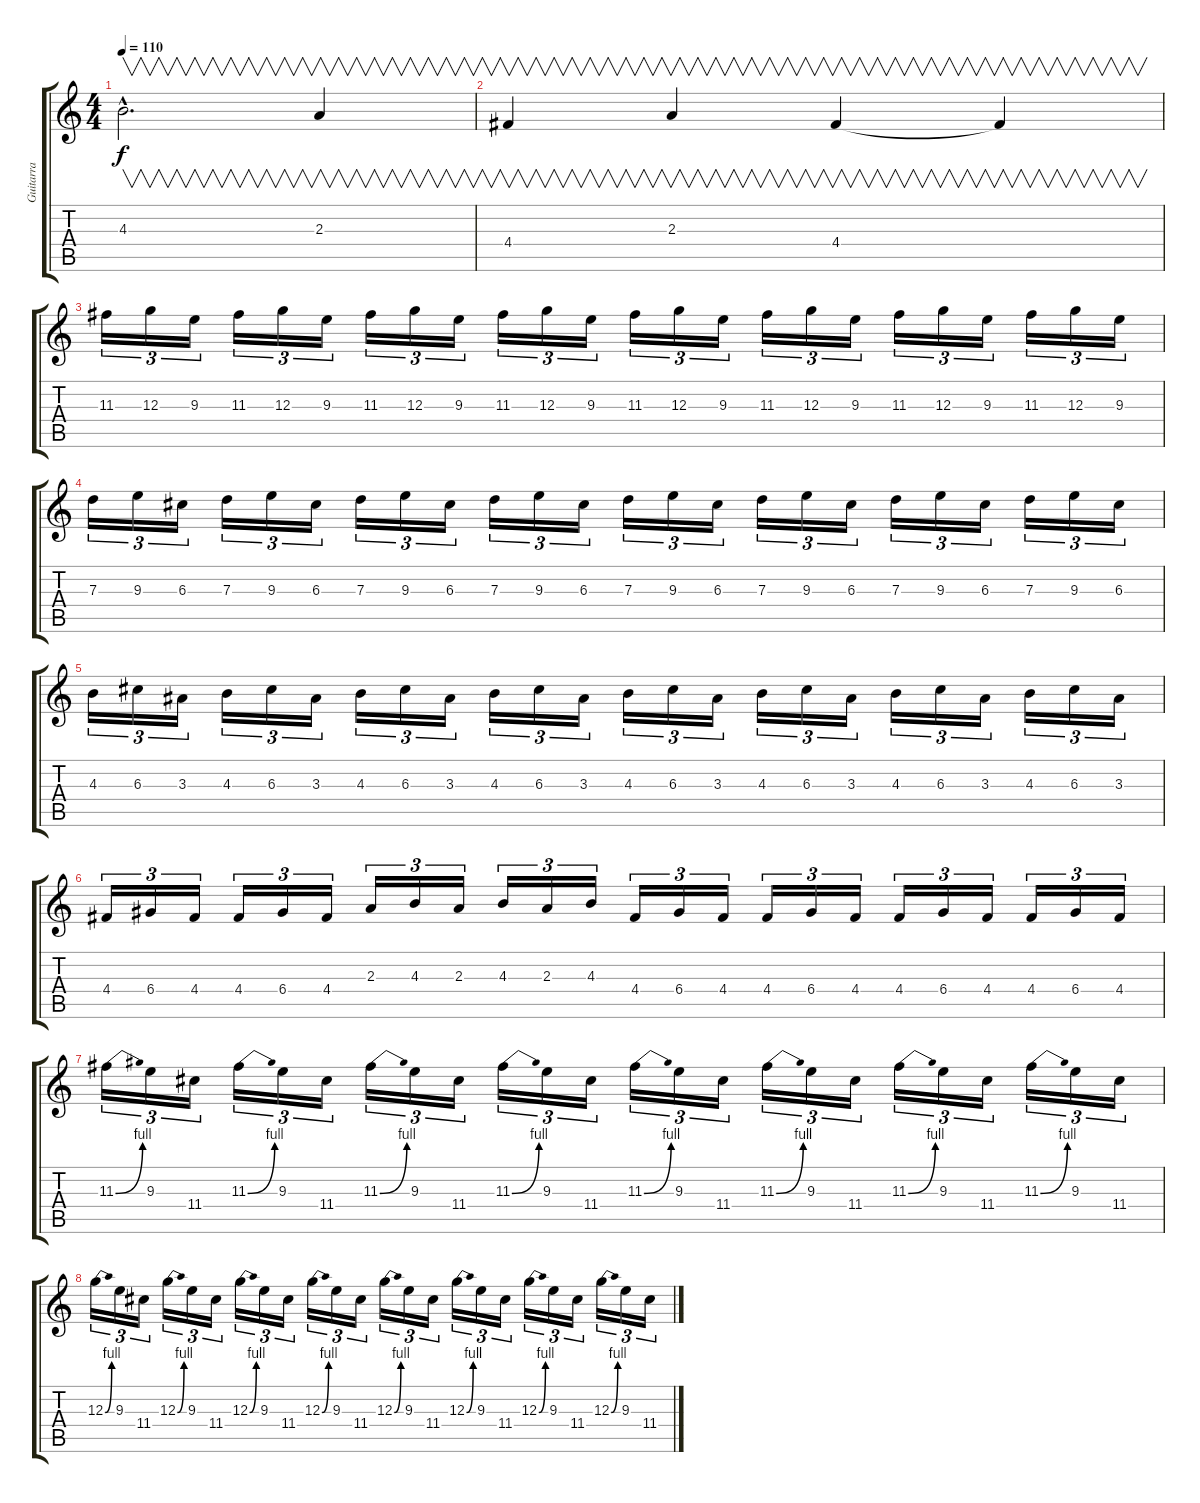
\track ("Guitarra" "Guitarra") {instrument distortionguitar}
\staff {score tabs}
\tuning (E4 B3 G3 D3 A2 E2) {hide}
\ts (4 4)
\tempo 110
\clef g2
\ks c
4.3{hac}.2{v d dy f} 2.3.4{v} |
4.4.4{v} 2.3.4{v} 4.4.4{v} 4.4{t}.4{v} |
11.3.16{tu (3 2)} 12.3.16{tu (3 2)} 9.3.16{tu (3 2)} 11.3.16{tu (3 2)} 12.3.16{tu (3 2)} 9.3.16{tu (3 2)} 11.3.16{tu (3 2)} 12.3.16{tu (3 2)} 9.3.16{tu (3 2)} 11.3.16{tu (3 2)} 12.3.16{tu (3 2)} 9.3.16{tu (3 2)} 11.3.16{tu (3 2)} 12.3.16{tu (3 2)} 9.3.16{tu (3 2)} 11.3.16{tu (3 2)} 12.3.16{tu (3 2)} 9.3.16{tu (3 2)} 11.3.16{tu (3 2)} 12.3.16{tu (3 2)} 9.3.16{tu (3 2)} 11.3.16{tu (3 2)} 12.3.16{tu (3 2)} 9.3.16{tu (3 2)} |
7.3.16{tu (3 2)} 9.3.16{tu (3 2)} 6.3.16{tu (3 2)} 7.3.16{tu (3 2)} 9.3.16{tu (3 2)} 6.3.16{tu (3 2)} 7.3.16{tu (3 2)} 9.3.16{tu (3 2)} 6.3.16{tu (3 2)} 7.3.16{tu (3 2)} 9.3.16{tu (3 2)} 6.3.16{tu (3 2)} 7.3.16{tu (3 2)} 9.3.16{tu (3 2)} 6.3.16{tu (3 2)} 7.3.16{tu (3 2)} 9.3.16{tu (3 2)} 6.3.16{tu (3 2)} 7.3.16{tu (3 2)} 9.3.16{tu (3 2)} 6.3.16{tu (3 2)} 7.3.16{tu (3 2)} 9.3.16{tu (3 2)} 6.3.16{tu (3 2)} |
4.3.16{tu (3 2)} 6.3.16{tu (3 2)} 3.3.16{tu (3 2)} 4.3.16{tu (3 2)} 6.3.16{tu (3 2)} 3.3.16{tu (3 2)} 4.3.16{tu (3 2)} 6.3.16{tu (3 2)} 3.3.16{tu (3 2)} 4.3.16{tu (3 2)} 6.3.16{tu (3 2)} 3.3.16{tu (3 2)} 4.3.16{tu (3 2)} 6.3.16{tu (3 2)} 3.3.16{tu (3 2)} 4.3.16{tu (3 2)} 6.3.16{tu (3 2)} 3.3.16{tu (3 2)} 4.3.16{tu (3 2)} 6.3.16{tu (3 2)} 3.3.16{tu (3 2)} 4.3.16{tu (3 2)} 6.3.16{tu (3 2)} 3.3.16{tu (3 2)} |
4.4.16{tu (3 2)} 6.4.16{tu (3 2)} 4.4.16{tu (3 2)} 4.4.16{tu (3 2)} 6.4.16{tu (3 2)} 4.4.16{tu (3 2)} 2.3.16{tu (3 2)} 4.3.16{tu (3 2)} 2.3.16{tu (3 2)} 4.3.16{tu (3 2)} 2.3.16{tu (3 2)} 4.3.16{tu (3 2)} 4.4.16{tu (3 2)} 6.4.16{tu (3 2)} 4.4.16{tu (3 2)} 4.4.16{tu (3 2)} 6.4.16{tu (3 2)} 4.4.16{tu (3 2)} 4.4.16{tu (3 2)} 6.4.16{tu (3 2)} 4.4.16{tu (3 2)} 4.4.16{tu (3 2)} 6.4.16{tu (3 2)} 4.4.16{tu (3 2)} |
11.3{be (bend 0 0 60 4)}.16{tu (3 2)} 9.3.16{tu (3 2)} 11.4.16{tu (3 2)} 11.3{be (bend 0 0 60 4)}.16{tu (3 2)} 9.3.16{tu (3 2)} 11.4.16{tu (3 2)} 11.3{be (bend 0 0 60 4)}.16{tu (3 2)} 9.3.16{tu (3 2)} 11.4.16{tu (3 2)} 11.3{be (bend 0 0 60 4)}.16{tu (3 2)} 9.3.16{tu (3 2)} 11.4.16{tu (3 2)} 11.3{be (bend 0 0 60 4)}.16{tu (3 2)} 9.3.16{tu (3 2)} 11.4.16{tu (3 2)} 11.3{be (bend 0 0 60 4)}.16{tu (3 2)} 9.3.16{tu (3 2)} 11.4.16{tu (3 2)} 11.3{be (bend 0 0 60 4)}.16{tu (3 2)} 9.3.16{tu (3 2)} 11.4.16{tu (3 2)} 11.3{be (bend 0 0 60 4)}.16{tu (3 2)} 9.3.16{tu (3 2)} 11.4.16{tu (3 2)} |
12.3{be (bend 0 0 60 4)}.16{tu (3 2)} 9.3.16{tu (3 2)} 11.4.16{tu (3 2)} 12.3{be (bend 0 0 60 4)}.16{tu (3 2)} 9.3.16{tu (3 2)} 11.4.16{tu (3 2)} 12.3{be (bend 0 0 60 4)}.16{tu (3 2)} 9.3.16{tu (3 2)} 11.4.16{tu (3 2)} 12.3{be (bend 0 0 60 4)}.16{tu (3 2)} 9.3.16{tu (3 2)} 11.4.16{tu (3 2)} 12.3{be (bend 0 0 60 4)}.16{tu (3 2)} 9.3.16{tu (3 2)} 11.4.16{tu (3 2)} 12.3{be (bend 0 0 60 4)}.16{tu (3 2)} 9.3.16{tu (3 2)} 11.4.16{tu (3 2)} 12.3{be (bend 0 0 60 4)}.16{tu (3 2)} 9.3.16{tu (3 2)} 11.4.16{tu (3 2)} 12.3{be (bend 0 0 60 4)}.16{tu (3 2)} 9.3.16{tu (3 2)} 11.4.16{tu (3 2)}
